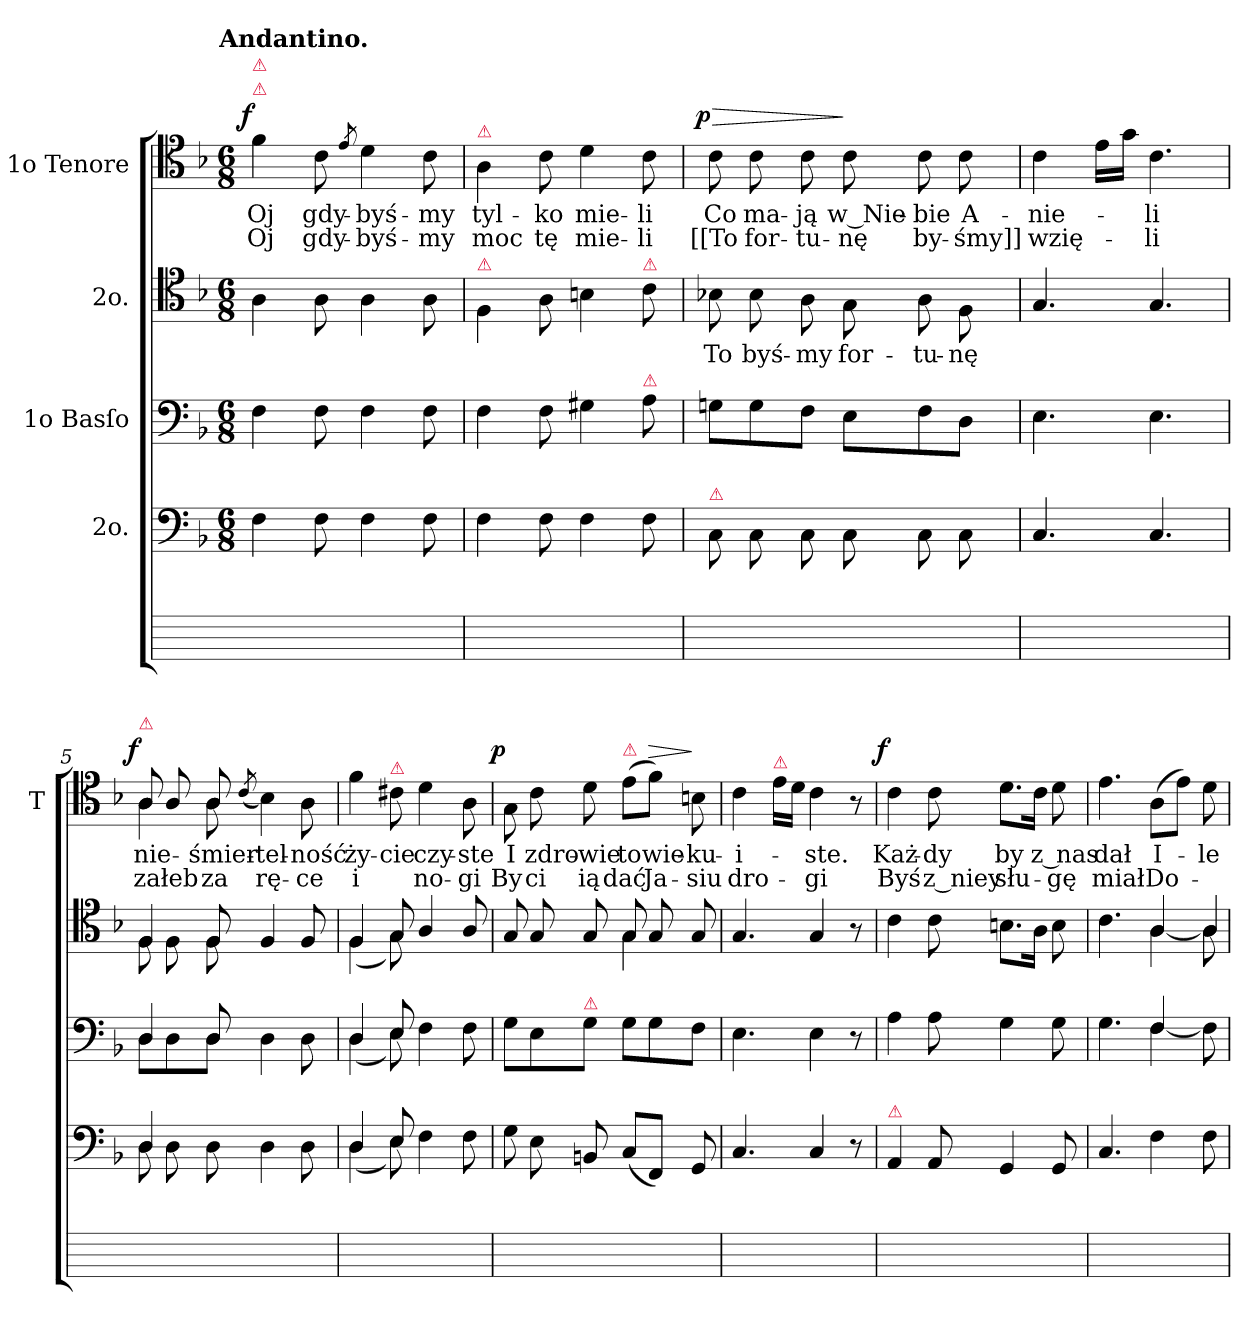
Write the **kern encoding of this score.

**kern	**kern	**kern	**kern	**text	**kern	**text	**text	**dynam
*part5	*part4	*part3	*part2	*part2	*part1	*part1	*part1	*part1
*staff5	*staff4	*staff3	*staff2	*staff2	*staff1	*staff1	*staff1	*staff1
*	*I"2o.	*I"1o Basſo	*I"2o.	*	*I"1o Tenore	*	*	*
*	*	*	*	*	*I'T	*	*	*
*	*clefF4	*clefF4	*clefC4	*	*clefC4	*	*	*
*	*k[b-]	*k[b-]	*k[b-]	*	*k[b-]	*	*	*
!!LO:TX:omd:t=Andantino.
*	*M6/8	*M6/8	*M6/8	*	*M6/8	*	*	*
=1	=1	=1	=1	=1	=1	=1	=1	=1
!	!	!	!	!	!LO:TX:a:color=crimson:t=⚠	!	!	!
!	!	!	!	!	!LO:TX:a:color=crimson:t=⚠	!	!	!
!	!	!	!	!	!	!	!	!LO:DY:a:rj
2.ryy	4F\	4F\	4A\	.	4f\	Oj	Oj	f
.	8F\	8F\	8A\	.	8c\	gdy-	gdy-	.
.	.	.	.	.	8qe/	.	.	.
.	4F\	4F\	4A\	.	4d\	-byś-	-byś-	.
.	8F\	8F\	8A\	.	8c\	-my	-my	.
=2	=2	=2	=2	=2	=2	=2	=2	=2
!	!	!	!	!	!LO:TX:a:color=crimson:t=⚠	!	!	!
!	!	!	!LO:TX:a:color=crimson:t=⚠	!	!	!	!	!
2.ryy	4F\	4F\	4F\	.	4A\	tyl-	moc	.
.	8F\	8F\	8A\	.	8c\	-ko	tę	.
.	4F\	4G#X\	4Bn\	.	4d\	mie-	mie-	.
!	!	!	!LO:TX:a:color=crimson:t=⚠	!	!	!	!	!
!	!	!LO:TX:a:color=crimson:t=⚠	!	!	!	!	!	!
.	8F\	8A\	8c\	.	8c\	-li	-li	.
=3	=3	=3	=3	=3	=3	=3	=3	=3
!	!LO:TX:a:color=crimson:t=⚠	!	!	!	!	!	!	!
!	!	!	!	!	!	!	!	!LO:HP:a
!	!	!	!	!	!	!	!	!LO:DY:n=1:a:rj
2.ryy	8C\	8Gn\L	8B-X\	To	8c\	Co	[[To	> p
.	8C\	8G\	8B-\	byś-	8c\	ma-	for-	.
.	8C\	8F\J	8A\	-my	8c\	-ją	-tu-	.
.	8C\	8E\L	8G\	for-	8c\	w_Nie-	-nę	]
.	8C\	8F\	8A\	-tu-	8c\	-bie	by-	.
.	8C\	8D\J	8F\	-nę	8c\	A-	-śmy]]	.
=4	=4	=4	=4	=4	=4	=4	=4	=4
2.ryy	4.C/	4.E\	4.G/	.	4c\	-nie-	wzię-	.
.	.	.	.	.	16e\LL	.	.	.
.	.	.	.	.	16g\JJ	.	.	.
.	4.C/	4.E\	4.G/	.	4.c\	-li	-li	.
=5	=5	=5	=5	=5	=5	=5	=5	=5
*	*^	*^	*^	*	*^	*	*	*
!	!	!	!	!	!	!	!	!LO:TX:a:color=crimson:t=⚠	!	!	!	!
!	!	!	!	!	!	!	!	!	!	!	!	!LO:DY:a:rj
2.ryy	4D/	8D\	4D/	8D\L	4F/	8F\	.	8A/	4A\	nie-	za	f
.	.	8D!\	.	8D!\	.	8F!\	.	8A!/	.	.	łeb	.
.	8D\	8ryy	8D/	8D\J	8F/	8F\	.	8A/	8A\	-śmier-	za	.
.	.	.	.	.	.	.	.	(8qc/	.	.	.	.
.	4D\	4ryy	4D\	4ryy	4F/	4ryy	.	4B-\)	4ryy	-tel-	rę-	.
.	8D\	8ryy	8D\	8ryy	8F/	8ryy	.	8A\	8ryy	-ność	-ce	.
*	*	*	*	*	*	*	*	*v	*v	*	*	*
=6	=6	=6	=6	=6	=6	=6	=6	=6	=6	=6	=6
2.ryy	4D/	(4D\	4D/	(4D\	4F/	(4F\	.	4f\	ży-	i	.
!	!	!	!	!	!	!	!	!LO:TX:a:color=crimson:t=⚠	!	!	!
.	8E/	8E\)	8E/	8E\)	8G/	8G\)	.	8c#X\	-cie	.	.
.	4F\	4ryy	4F\	4ryy	4A/	4ryy	.	4d\	czy-	no-	.
.	8F\	8ryy	8F\	8ryy	8A/	8ryy	.	8A\	-ste	-gi	.
=7	=7	=7	=7	=7	=7	=7	=7	=7	=7	=7	=7
!	!	!	!	!	!	!	!	!	!	!	!LO:DY:a:rj
*	*v	*v	*	*	*	*	*	*	*	*	*
*	*	*v	*v	*	*	*	*	*	*	*
2.ryy	8G\	8G\L	8G/	4ryy	.	8G\	I	By	p
.	8E\	8E\	8G/	.	.	8c\	zdro-	ci	.
!	!	!LO:TX:a:color=crimson:t=⚠	!	!	!	!	!	!	!
.	8BBn/	8G\J	8G/	8ryy	.	8d\	-wie	ią	.
!	!	!	!	!	!	!LO:TX:a:color=crimson:t=⚠	!	!	!
.	(8C/L	8G\L	8G/	4G\	.	(8e\L	to	dać	.
!	!	!	!	!	!	!	!	!	!LO:HP:a
.	8FF/J)	8G\	8G/	.	.	8f\J)	wie-	Ja-	>
.	8GG/	8F\J	8G/	8ryy	.	8Bn\	-ku-	-siu	]
*	*	*	*v	*v	*	*	*	*	*
=8	=8	=8	=8	=8	=8	=8	=8	=8
2.ryy	4.C/	4.E\	4.G/	.	4c\	-i-	dro-	.
!	!	!	!	!	!LO:TX:a:color=crimson:t=⚠	!	!	!
.	.	.	.	.	16e\LL	.	.	.
.	.	.	.	.	16d\JJ	.	.	.
.	4C/	4E\	4G/	.	4c\	-ste.	-gi	.
.	8r	8r	8r	.	8r	.	.	.
=9	=9	=9	=9	=9	=9	=9	=9	=9
!	!LO:TX:a:color=crimson:t=⚠	!	!	!	!	!	!	!
!	!	!	!	!	!	!	!	!LO:DY:a:rj
2.ryy	4AA/	4A\	4c\	.	4c\	Każ-	Byś	f
.	8AA/	8A\	8c\	.	8c\	-dy	z_niey	.
.	4GG/	4G\	8.Bn\L	.	8.d\L	by	słu-	.
.	.	.	16A\Jk	.	16c\Jk	.	.	.
.	8GG/	8G\	8B\	.	8d\	z nas	-gę	.
=10	=10	=10	=10	=10	=10	=10	=10	=10
*	*	*^	*^	*	*	*	*	*
2.ryy	4.C/	4.G\	4.ryy	4.c\	4.ryy	.	4.e\	dał	miał	.
.	4F\	4F/	[4F\	4A/	[4A\	.	(8A\L	I-	Do-	.
.	.	.	.	.	.	.	8e\J)	.	.	.
!	!	!	!	!LO:N:vis=4	!	!	!	!	!	!
.	8F\	8rAyy	8F\]	8A/	8A\]	.	8d\	-le	.	.
*	*	*v	*v	*	*	*	*	*	*	*
*	*	*	*v	*v	*	*	*	*	*
=	=	=	=	=	=	=	=	=
*-	*-	*-	*-	*-	*-	*-	*-	*-
